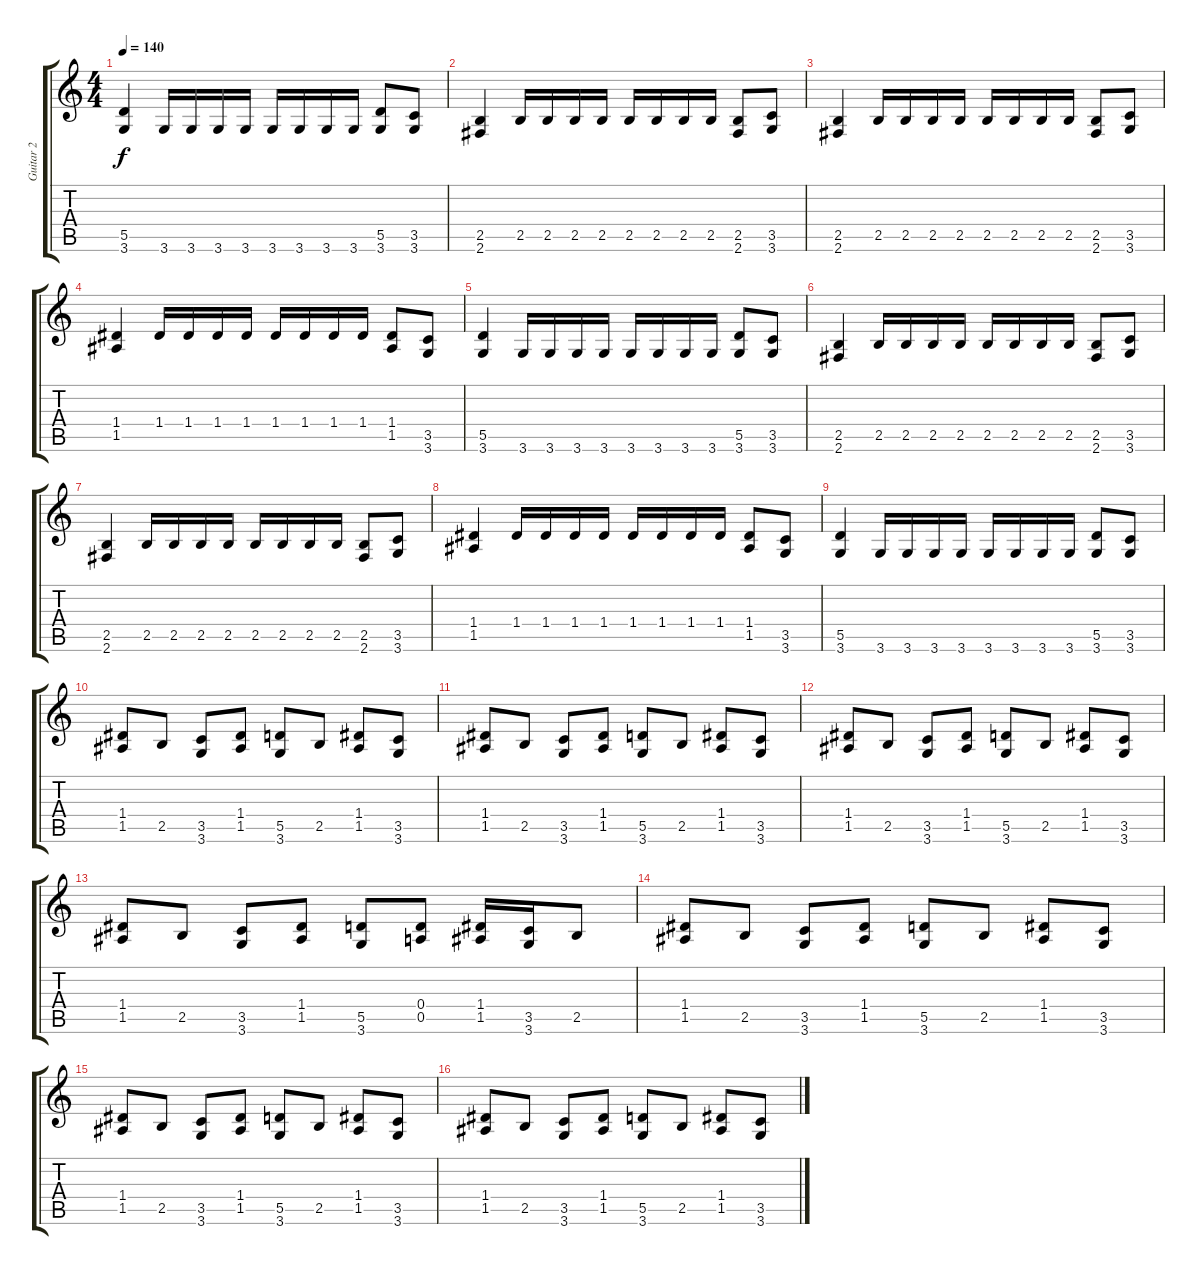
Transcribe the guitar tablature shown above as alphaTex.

\track ("Guitar 2" "Guitar 2") {instrument overdrivenguitar}
\staff {score tabs}
\tuning (E4 B3 G3 D3 A2 E2) {hide}
\ts (4 4)
\tempo 140
\clef g2
\ks c
(5.5 3.6).4{dy f} 3.6.16 3.6.16 3.6.16 3.6.16 3.6.16 3.6.16 3.6.16 3.6.16 (5.5 3.6).8 (3.5 3.6).8 |
(2.5 2.6).4 2.5.16 2.5.16 2.5.16 2.5.16 2.5.16 2.5.16 2.5.16 2.5.16 (2.5 2.6).8 (3.5 3.6).8 |
(2.5 2.6).4 2.5.16 2.5.16 2.5.16 2.5.16 2.5.16 2.5.16 2.5.16 2.5.16 (2.5 2.6).8 (3.5 3.6).8 |
(1.4 1.5).4 1.4.16 1.4.16 1.4.16 1.4.16 1.4.16 1.4.16 1.4.16 1.4.16 (1.4 1.5).8 (3.5 3.6).8 |
(5.5 3.6).4 3.6.16 3.6.16 3.6.16 3.6.16 3.6.16 3.6.16 3.6.16 3.6.16 (5.5 3.6).8 (3.5 3.6).8 |
(2.5 2.6).4 2.5.16 2.5.16 2.5.16 2.5.16 2.5.16 2.5.16 2.5.16 2.5.16 (2.5 2.6).8 (3.5 3.6).8 |
(2.5 2.6).4 2.5.16 2.5.16 2.5.16 2.5.16 2.5.16 2.5.16 2.5.16 2.5.16 (2.5 2.6).8 (3.5 3.6).8 |
(1.4 1.5).4 1.4.16 1.4.16 1.4.16 1.4.16 1.4.16 1.4.16 1.4.16 1.4.16 (1.4 1.5).8 (3.5 3.6).8 |
(5.5 3.6).4 3.6.16 3.6.16 3.6.16 3.6.16 3.6.16 3.6.16 3.6.16 3.6.16 (5.5 3.6).8 (3.5 3.6).8 |
(1.4 1.5).8 2.5.8 (3.5 3.6).8 (1.4 1.5).8 (5.5 3.6).8 2.5.8 (1.4 1.5).8 (3.5 3.6).8 |
(1.4 1.5).8 2.5.8 (3.5 3.6).8 (1.4 1.5).8 (5.5 3.6).8 2.5.8 (1.4 1.5).8 (3.5 3.6).8 |
(1.4 1.5).8 2.5.8 (3.5 3.6).8 (1.4 1.5).8 (5.5 3.6).8 2.5.8 (1.4 1.5).8 (3.5 3.6).8 |
(1.4 1.5).8 2.5.8 (3.5 3.6).8 (1.4 1.5).8 (5.5 3.6).8 (0.4 0.5).8 (1.4 1.5).16 (3.5 3.6).16 2.5.8 |
(1.4 1.5).8 2.5.8 (3.5 3.6).8 (1.4 1.5).8 (5.5 3.6).8 2.5.8 (1.4 1.5).8 (3.5 3.6).8 |
(1.4 1.5).8 2.5.8 (3.5 3.6).8 (1.4 1.5).8 (5.5 3.6).8 2.5.8 (1.4 1.5).8 (3.5 3.6).8 |
(1.4 1.5).8 2.5.8 (3.5 3.6).8 (1.4 1.5).8 (5.5 3.6).8 2.5.8 (1.4 1.5).8 (3.5 3.6).8
